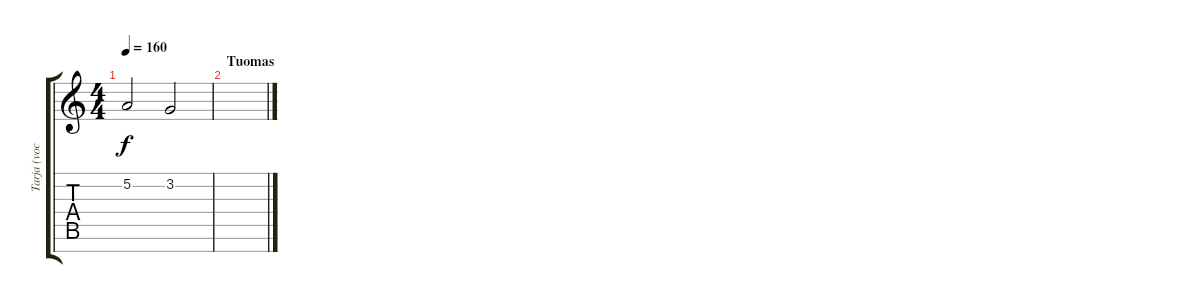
\track ("Tarja (vocals)" "Tarja (voc") {instrument lead6voice}
\staff {score tabs}
\tuning (B4 E4 B3 G3 D3 A2 E2) {hide}
\ts (4 4)
\tempo 160
\clef g2
\ks c
5.2.2{dy f} 3.2.2 |
\section ("" "Tuomas")
